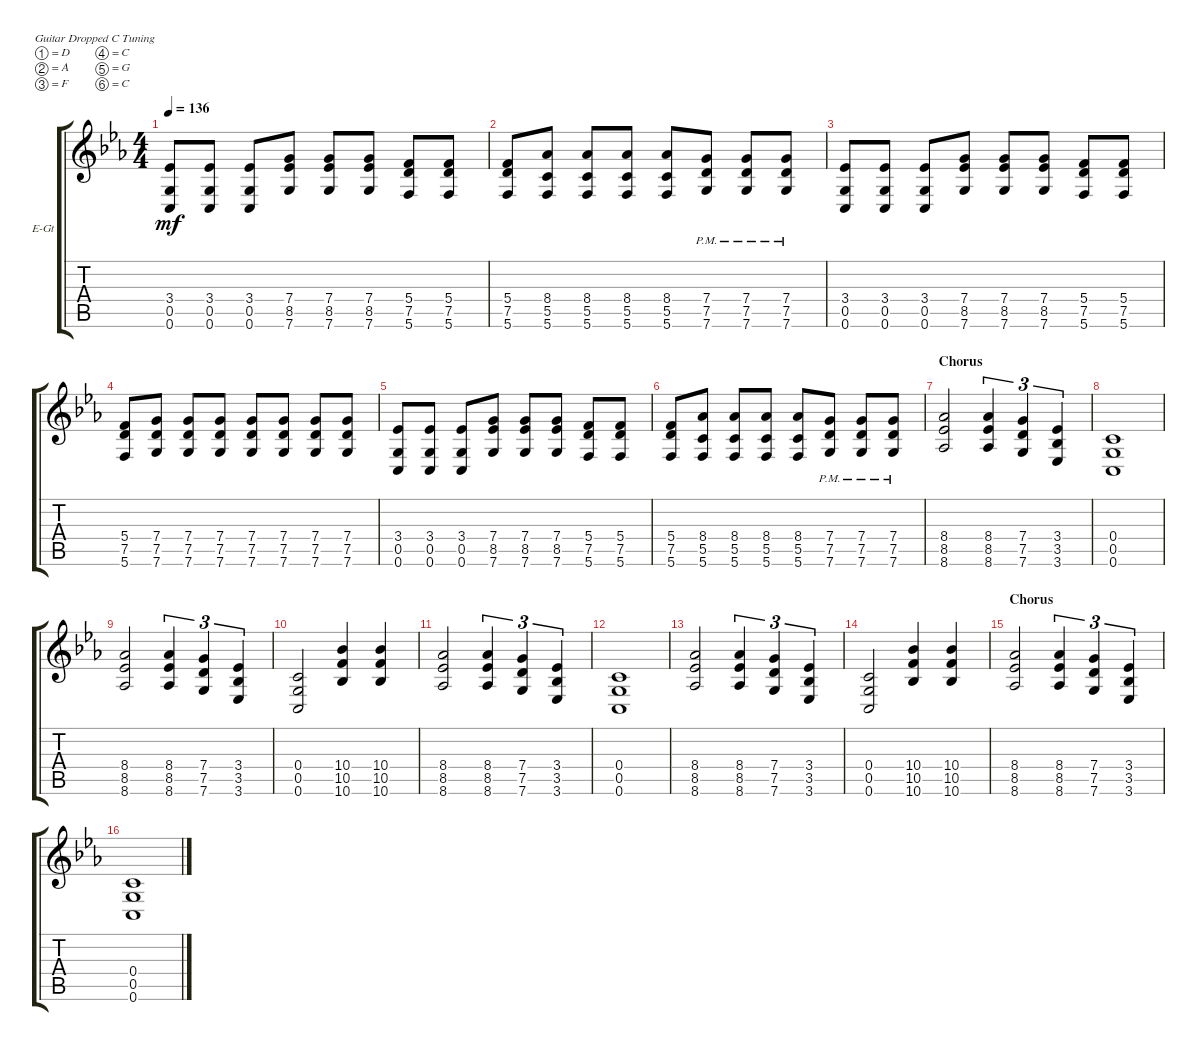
\defaultSystemsLayout 4
\bracketExtendMode groupsimilarinstruments
\firstSystemTrackNameOrientation horizontal
\otherSystemsTrackNameOrientation horizontal
\track ("Rhythm/R Channel" "E-Gt") {instrument distortionguitar}
\staff {score tabs}
\tuning (D4 A3 F3 C3 G2 C2)
\ts (4 4)
\tempo 136
\clef g2
\ks cminor
(0.6 0.5 3.4).8{dy mf} (0.6 0.5 3.4).8 (0.6 0.5 3.4).8 (7.6 7.4 8.5).8 (7.6 7.4 8.5).8 (7.6 7.4 8.5).8 (5.6 7.5 5.4).8 (5.6 7.5 5.4).8 |
(5.6 7.5 5.4).8 (5.6 5.5 8.4).8 (5.6 5.5 8.4).8 (5.6 5.5 8.4).8 (5.6 5.5 8.4).8 (7.6{pm} 7.5 7.4).8 (7.6{pm} 7.5 7.4).8 (7.6{pm} 7.5 7.4).8 |
(0.6 0.5 3.4).8 (0.6 0.5 3.4).8 (0.6 0.5 3.4).8 (7.6 7.4 8.5).8 (7.6 7.4 8.5).8 (7.6 7.4 8.5).8 (5.6 7.5 5.4).8 (5.6 7.5 5.4).8 |
(5.6 7.5 5.4).8 (7.6 7.5 7.4).8 (7.6 7.5 7.4).8 (7.6 7.5 7.4).8 (7.6 7.5 7.4).8 (7.6 7.5 7.4).8 (7.6 7.5 7.4).8 (7.6 7.5 7.4).8 |
(0.6 0.5 3.4).8 (0.6 0.5 3.4).8 (0.6 0.5 3.4).8 (7.6 7.4 8.5).8 (7.6 7.4 8.5).8 (7.6 7.4 8.5).8 (5.6 7.5 5.4).8 (5.6 7.5 5.4).8 |
(5.6 7.5 5.4).8 (5.6 5.5 8.4).8 (5.6 5.5 8.4).8 (5.6 5.5 8.4).8 (5.6 5.5 8.4).8 (7.6{pm} 7.5 7.4).8 (7.6{pm} 7.5 7.4).8 (7.6{pm} 7.5 7.4).8 |
\section ("" "Chorus")
(8.6 8.5 8.4).2 (8.6 8.5 8.4).4{tu (3 2)} (7.5 7.4 7.6).4{tu (3 2)} (3.6 3.5 3.4).4{tu (3 2)} |
(0.6 0.4 0.5).1 |
(8.6 8.5 8.4).2 (8.6 8.5 8.4).4{tu (3 2)} (7.5 7.4 7.6).4{tu (3 2)} (3.6 3.5 3.4).4{tu (3 2)} |
(0.6 0.5 0.4).2 (10.6 10.5 10.4).4 (10.4 10.5 10.6).4 |
(8.6 8.5 8.4).2 (8.6 8.5 8.4).4{tu (3 2)} (7.5 7.4 7.6).4{tu (3 2)} (3.6 3.5 3.4).4{tu (3 2)} |
(0.6 0.4 0.5).1 |
(8.6 8.5 8.4).2 (8.6 8.5 8.4).4{tu (3 2)} (7.5 7.4 7.6).4{tu (3 2)} (3.6 3.5 3.4).4{tu (3 2)} |
(0.6 0.5 0.4).2 (10.6 10.5 10.4).4 (10.4 10.5 10.6).4 |
\section ("" "Chorus")
(8.6 8.5 8.4).2 (8.6 8.5 8.4).4{tu (3 2)} (7.5 7.4 7.6).4{tu (3 2)} (3.6 3.5 3.4).4{tu (3 2)} |
(0.6 0.4 0.5).1
